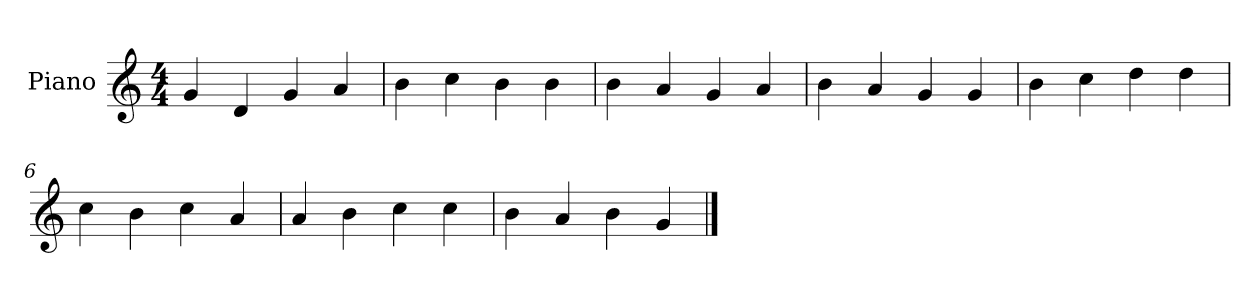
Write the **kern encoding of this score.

**kern
*part1
*staff1
*I"Piano
*I'P-no
*clefG2
*k[]
*M4/4
*MM90
=1
4g/
4d/
4g/
4a/
=2
4b\
4cc\
4b\
4b\
=3
4b\
4a/
4g/
4a/
=4
4b\
4a/
4g/
4g/
=5
4b\
4cc\
4dd\
4dd\
=6
4cc\
4b\
4cc\
4a/
=7
4a/
4b\
4cc\
4cc\
=8
4b\
4a/
4b\
4g/
==
*-
